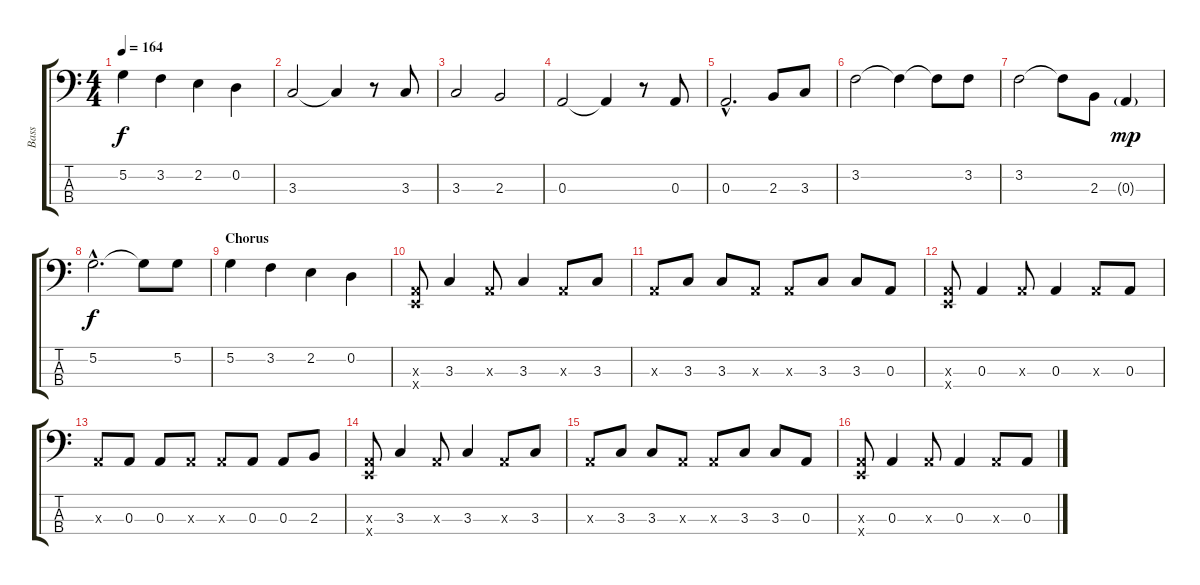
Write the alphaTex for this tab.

\track ("Bass" "Bass") {instrument electricbassfinger}
\staff {score tabs}
\tuning (G2 D2 A1 E1) {hide}
\ts (4 4)
\tempo 164
\clef f4
\ks c
5.2.4{dy f} 3.2.4 2.2.4 0.2.4 |
3.3.2 3.3{t}.4 r.8 3.3.8 |
3.3.2 2.3.2 |
0.3.2 0.3{t}.4 r.8 0.3.8 |
0.3{hac}.2{d} 2.3.8 3.3.8 |
3.2.2 3.2{t}.4 3.2{t}.8 3.2.8 |
3.2.2 3.2{t}.8 2.3.8 0.3{g}.4{dy mp} |
5.2{hac}.2{d dy f} 5.2{t}.8 5.2.8 |
\section ("" "Chorus")
5.2.4 3.2.4 2.2.4 0.2.4 |
(0.3{x} 0.4{x}).8 3.3.4 0.3{x}.8 3.3.4 0.3{x}.8 3.3.8 |
0.3{x}.8 3.3.8 3.3.8 0.3{x}.8 0.3{x}.8 3.3.8 3.3.8 0.3.8 |
(0.3{x} 0.4{x}).8 0.3.4 0.3{x}.8 0.3.4 0.3{x}.8 0.3.8 |
0.3{x}.8 0.3.8 0.3.8 0.3{x}.8 0.3{x}.8 0.3.8 0.3.8 2.3.8 |
(0.3{x} 0.4{x}).8 3.3.4 0.3{x}.8 3.3.4 0.3{x}.8 3.3.8 |
0.3{x}.8 3.3.8 3.3.8 0.3{x}.8 0.3{x}.8 3.3.8 3.3.8 0.3.8 |
(0.3{x} 0.4{x}).8 0.3.4 0.3{x}.8 0.3.4 0.3{x}.8 0.3.8
